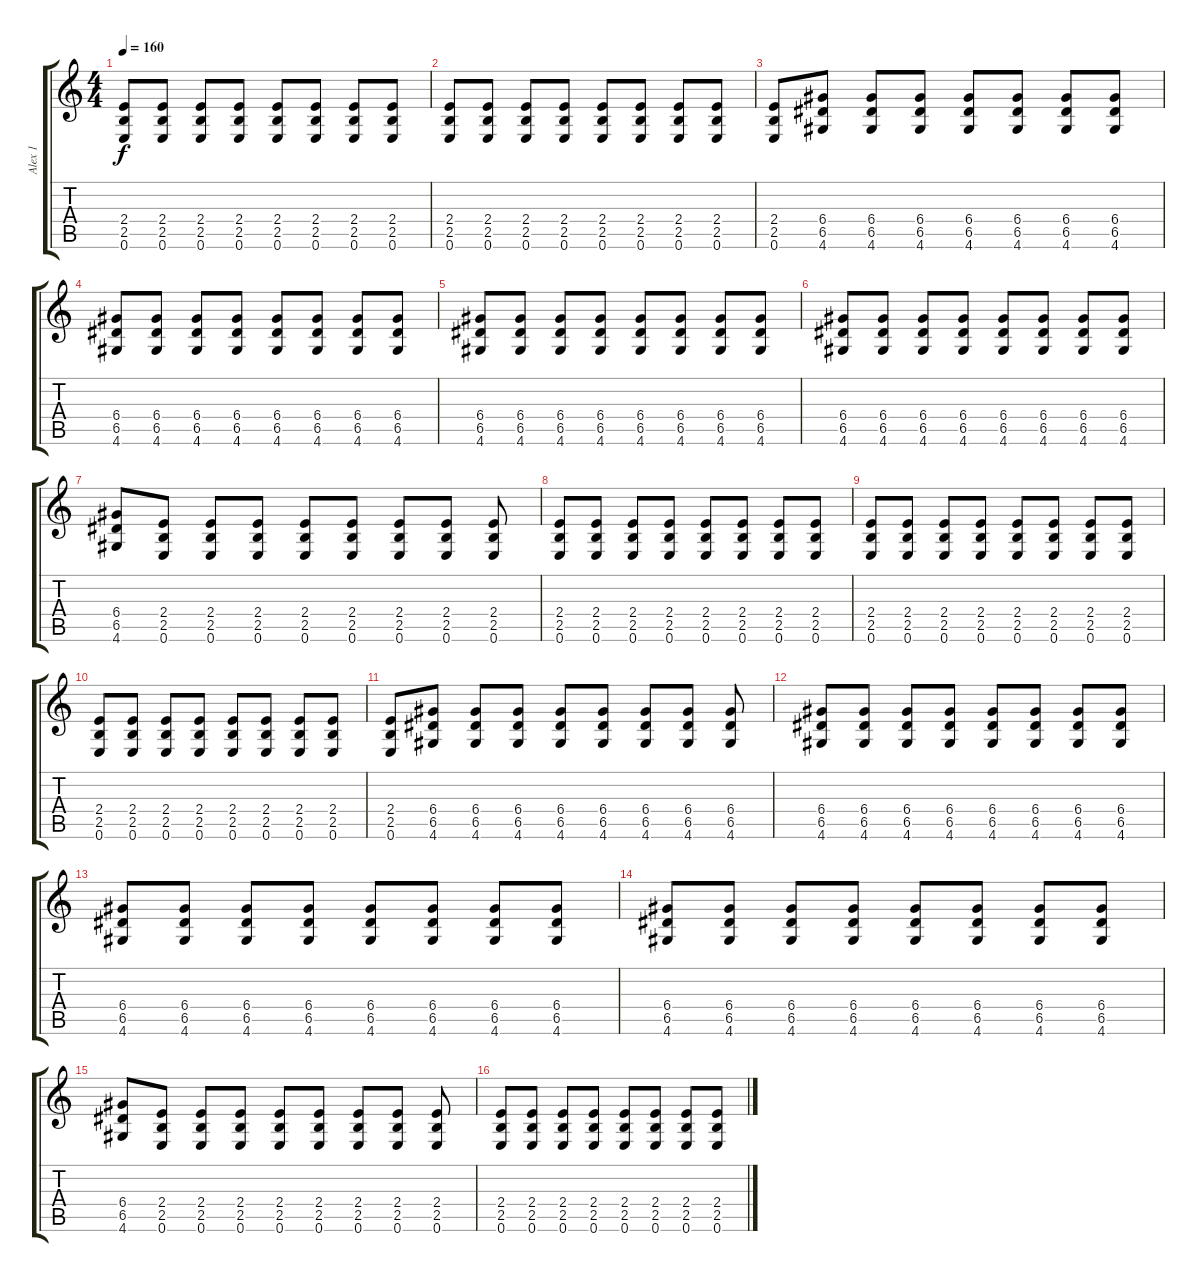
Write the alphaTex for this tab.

\track ("Alex 1" "Alex 1") {instrument distortionguitar}
\staff {score tabs}
\tuning (E4 B3 G3 D3 A2 E2) {hide}
\ts (4 4)
\tempo 160
\clef g2
\ks c
(2.4 2.5 0.6).8{dy f} (2.4 2.5 0.6).8 (2.4 2.5 0.6).8 (2.4 2.5 0.6).8 (2.4 2.5 0.6).8 (2.4 2.5 0.6).8 (2.4 2.5 0.6).8 (2.4 2.5 0.6).8 |
(2.4 2.5 0.6).8 (2.4 2.5 0.6).8 (2.4 2.5 0.6).8 (2.4 2.5 0.6).8 (2.4 2.5 0.6).8 (2.4 2.5 0.6).8 (2.4 2.5 0.6).8 (2.4 2.5 0.6).8 |
(2.4 2.5 0.6).8 (6.4 6.5 4.6).8 (6.4 6.5 4.6).8 (6.4 6.5 4.6).8 (6.4 6.5 4.6).8 (6.4 6.5 4.6).8 (6.4 6.5 4.6).8 (6.4 6.5 4.6).8 |
(6.4 6.5 4.6).8 (6.4 6.5 4.6).8 (6.4 6.5 4.6).8 (6.4 6.5 4.6).8 (6.4 6.5 4.6).8 (6.4 6.5 4.6).8 (6.4 6.5 4.6).8 (6.4 6.5 4.6).8 |
(6.4 6.5 4.6).8 (6.4 6.5 4.6).8 (6.4 6.5 4.6).8 (6.4 6.5 4.6).8 (6.4 6.5 4.6).8 (6.4 6.5 4.6).8 (6.4 6.5 4.6).8 (6.4 6.5 4.6).8 |
(6.4 6.5 4.6).8 (6.4 6.5 4.6).8 (6.4 6.5 4.6).8 (6.4 6.5 4.6).8 (6.4 6.5 4.6).8 (6.4 6.5 4.6).8 (6.4 6.5 4.6).8 (6.4 6.5 4.6).8 |
(6.4 6.5 4.6).8 (2.4 2.5 0.6).8 (2.4 2.5 0.6).8 (2.4 2.5 0.6).8 (2.4 2.5 0.6).8 (2.4 2.5 0.6).8 (2.4 2.5 0.6).8 (2.4 2.5 0.6).8 (2.4 2.5 0.6).8 |
(2.4 2.5 0.6).8 (2.4 2.5 0.6).8 (2.4 2.5 0.6).8 (2.4 2.5 0.6).8 (2.4 2.5 0.6).8 (2.4 2.5 0.6).8 (2.4 2.5 0.6).8 (2.4 2.5 0.6).8 |
(2.4 2.5 0.6).8 (2.4 2.5 0.6).8 (2.4 2.5 0.6).8 (2.4 2.5 0.6).8 (2.4 2.5 0.6).8 (2.4 2.5 0.6).8 (2.4 2.5 0.6).8 (2.4 2.5 0.6).8 |
(2.4 2.5 0.6).8 (2.4 2.5 0.6).8 (2.4 2.5 0.6).8 (2.4 2.5 0.6).8 (2.4 2.5 0.6).8 (2.4 2.5 0.6).8 (2.4 2.5 0.6).8 (2.4 2.5 0.6).8 |
(2.4 2.5 0.6).8 (6.4 6.5 4.6).8 (6.4 6.5 4.6).8 (6.4 6.5 4.6).8 (6.4 6.5 4.6).8 (6.4 6.5 4.6).8 (6.4 6.5 4.6).8 (6.4 6.5 4.6).8 (6.4 6.5 4.6).8 |
(6.4 6.5 4.6).8 (6.4 6.5 4.6).8 (6.4 6.5 4.6).8 (6.4 6.5 4.6).8 (6.4 6.5 4.6).8 (6.4 6.5 4.6).8 (6.4 6.5 4.6).8 (6.4 6.5 4.6).8 |
(6.4 6.5 4.6).8 (6.4 6.5 4.6).8 (6.4 6.5 4.6).8 (6.4 6.5 4.6).8 (6.4 6.5 4.6).8 (6.4 6.5 4.6).8 (6.4 6.5 4.6).8 (6.4 6.5 4.6).8 |
(6.4 6.5 4.6).8 (6.4 6.5 4.6).8 (6.4 6.5 4.6).8 (6.4 6.5 4.6).8 (6.4 6.5 4.6).8 (6.4 6.5 4.6).8 (6.4 6.5 4.6).8 (6.4 6.5 4.6).8 |
(6.4 6.5 4.6).8 (2.4 2.5 0.6).8 (2.4 2.5 0.6).8 (2.4 2.5 0.6).8 (2.4 2.5 0.6).8 (2.4 2.5 0.6).8 (2.4 2.5 0.6).8 (2.4 2.5 0.6).8 (2.4 2.5 0.6).8 |
(2.4 2.5 0.6).8 (2.4 2.5 0.6).8 (2.4 2.5 0.6).8 (2.4 2.5 0.6).8 (2.4 2.5 0.6).8 (2.4 2.5 0.6).8 (2.4 2.5 0.6).8 (2.4 2.5 0.6).8
